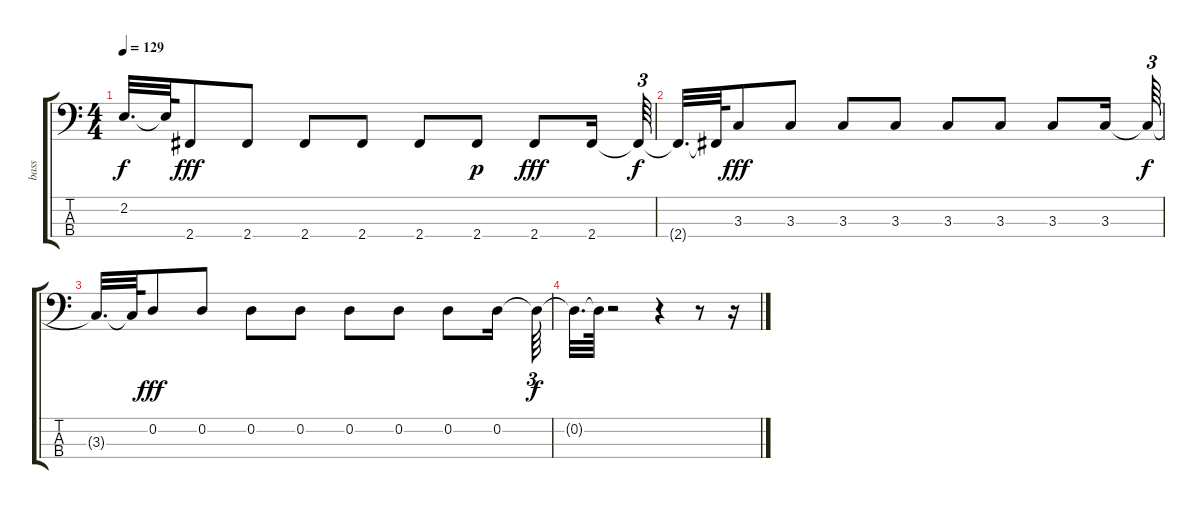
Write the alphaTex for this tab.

\track ("bass" "bass") {instrument electricbasspick}
\staff {score tabs}
\tuning (G2 D2 A1 E1) {hide}
\ts (4 4)
\tempo 129
\clef f4
\ks c
2.2{t}.32{d dy f} 2.2{t}.64 2.4.8{dy fff} 2.4.8 2.4.8 2.4.8 2.4.8 2.4.8{dy p} 2.4.8{dy fff} 2.4.16 2.4{t}.64{tu (3 2) dy f} |
2.4{t}.32{d} 2.4{t}.64 3.3.8{dy fff} 3.3.8 3.3.8 3.3.8 3.3.8 3.3.8 3.3.8 3.3.16 3.3{t}.64{tu (3 2) dy f} |
3.3{t}.32{d} 3.3{t}.64 0.2.8{dy fff} 0.2.8 0.2.8 0.2.8 0.2.8 0.2.8 0.2.8 0.2.16 0.2{t}.64{tu (3 2) dy f} |
0.2{t}.32{d} 0.2{t}.64 r.2 r.4 r.8 r.16
